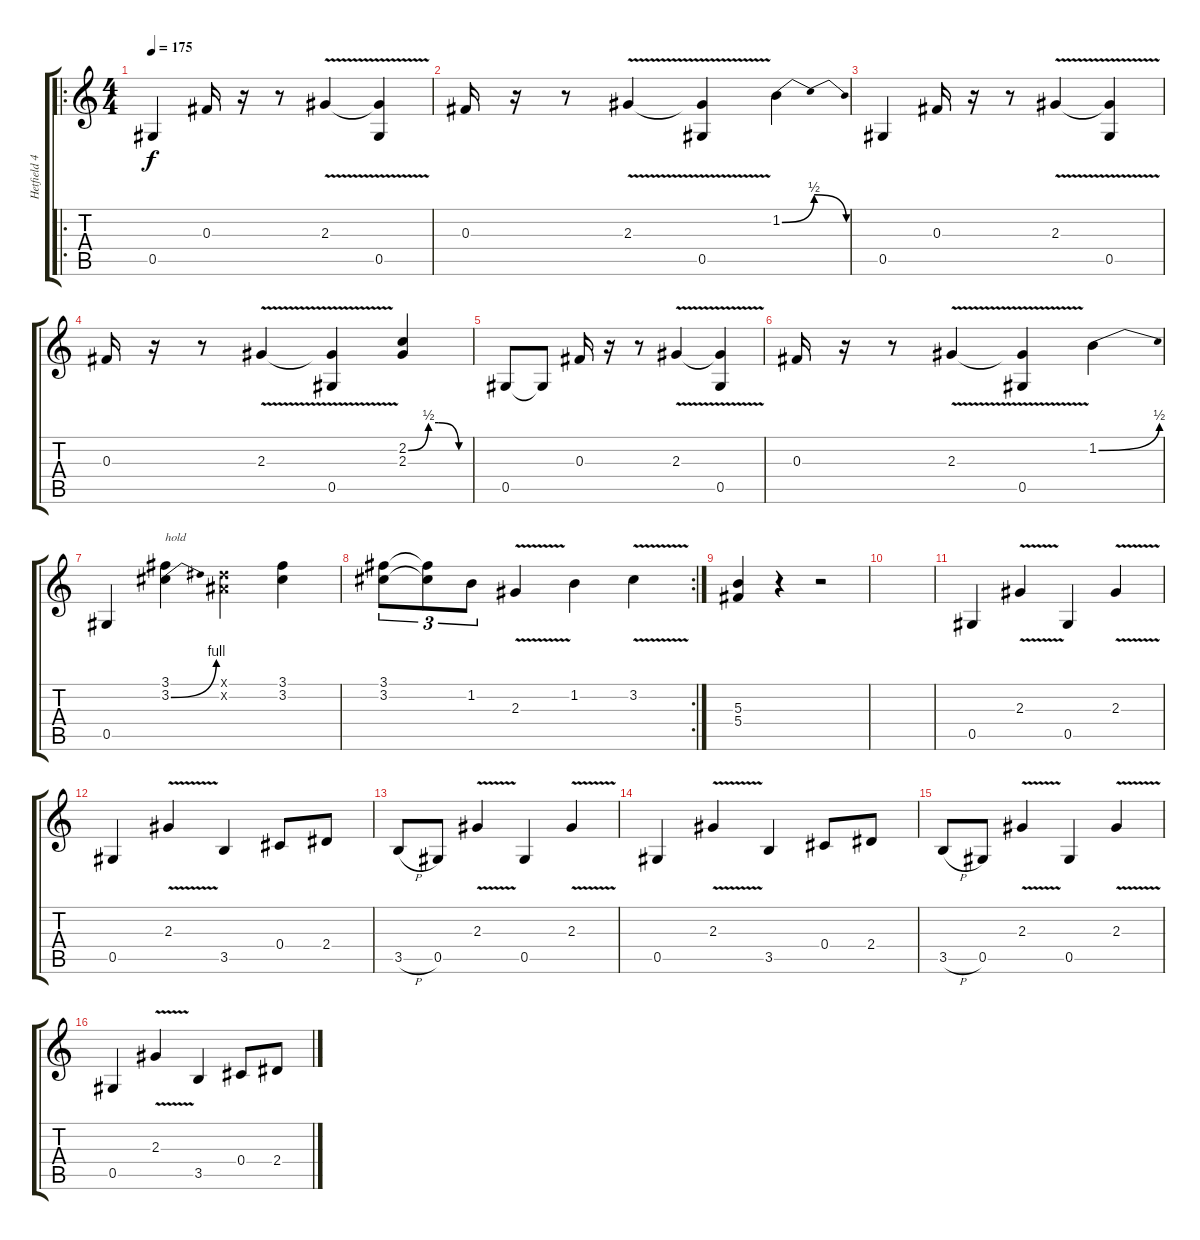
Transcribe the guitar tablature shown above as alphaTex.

\track ("Hetfield 4" "Hetfield 4") {instrument overdrivenguitar}
\staff {score tabs}
\tuning (Eb4 Bb3 Gb3 Db3 Ab2 Eb2) {hide}
\ro
\ts (4 4)
\tempo 175
\clef g2
\ks c
0.5.4{dy f} 0.3.16 r.16 r.8 2.3{v}.4 (2.3{t} 0.5).4 |
0.3.16 r.16 r.8 2.3{v}.4 (2.3{t} 0.5).4 1.2{be (bendrelease 0 0 30 2 45 2 60 0)}.4 |
0.5.4 0.3.16 r.16 r.8 2.3{v}.4 (2.3{t} 0.5).4 |
0.3.16 r.16 r.8 2.3{v}.4 (2.3{t} 0.5).4 (2.2{be (custom 0 0 20 2 30 2 50 0 60 0)} 2.3).4 |
0.5.8 0.5{t}.8 0.3.16 r.16 r.8 2.3{v}.4 (2.3{t} 0.5).4 |
0.3.16 r.16 r.8 2.3{v}.4 (2.3{t} 0.5).4 1.2{be (bend 0 0 60 2)}.4 |
0.5.4 (3.1 3.2{be (bend 0 0 60 4)}).4{txt "hold"} (0.1{x} 0.2{x}).4 (3.1 3.2).4 |
\rc 2
(3.1 3.2).8{tu (3 2)} (3.1{t} 3.2{t}).8{tu (3 2)} 1.2.8{tu (3 2)} 2.3{v}.4 1.2.4 3.2{v}.4 |
(5.3 5.4).4 r.4 r.2 |
|
0.5.4 2.3{v}.4 0.5.4 2.3{v}.4 |
0.5.4 2.3{v}.4 3.5.4 0.4.8 2.4.8 |
3.5{h}.8 0.5.8 2.3{v}.4 0.5.4 2.3{v}.4 |
0.5.4 2.3{v}.4 3.5.4 0.4.8 2.4.8 |
3.5{h}.8 0.5.8 2.3{v}.4 0.5.4 2.3{v}.4 |
0.5.4 2.3{v}.4 3.5.4 0.4.8 2.4.8
